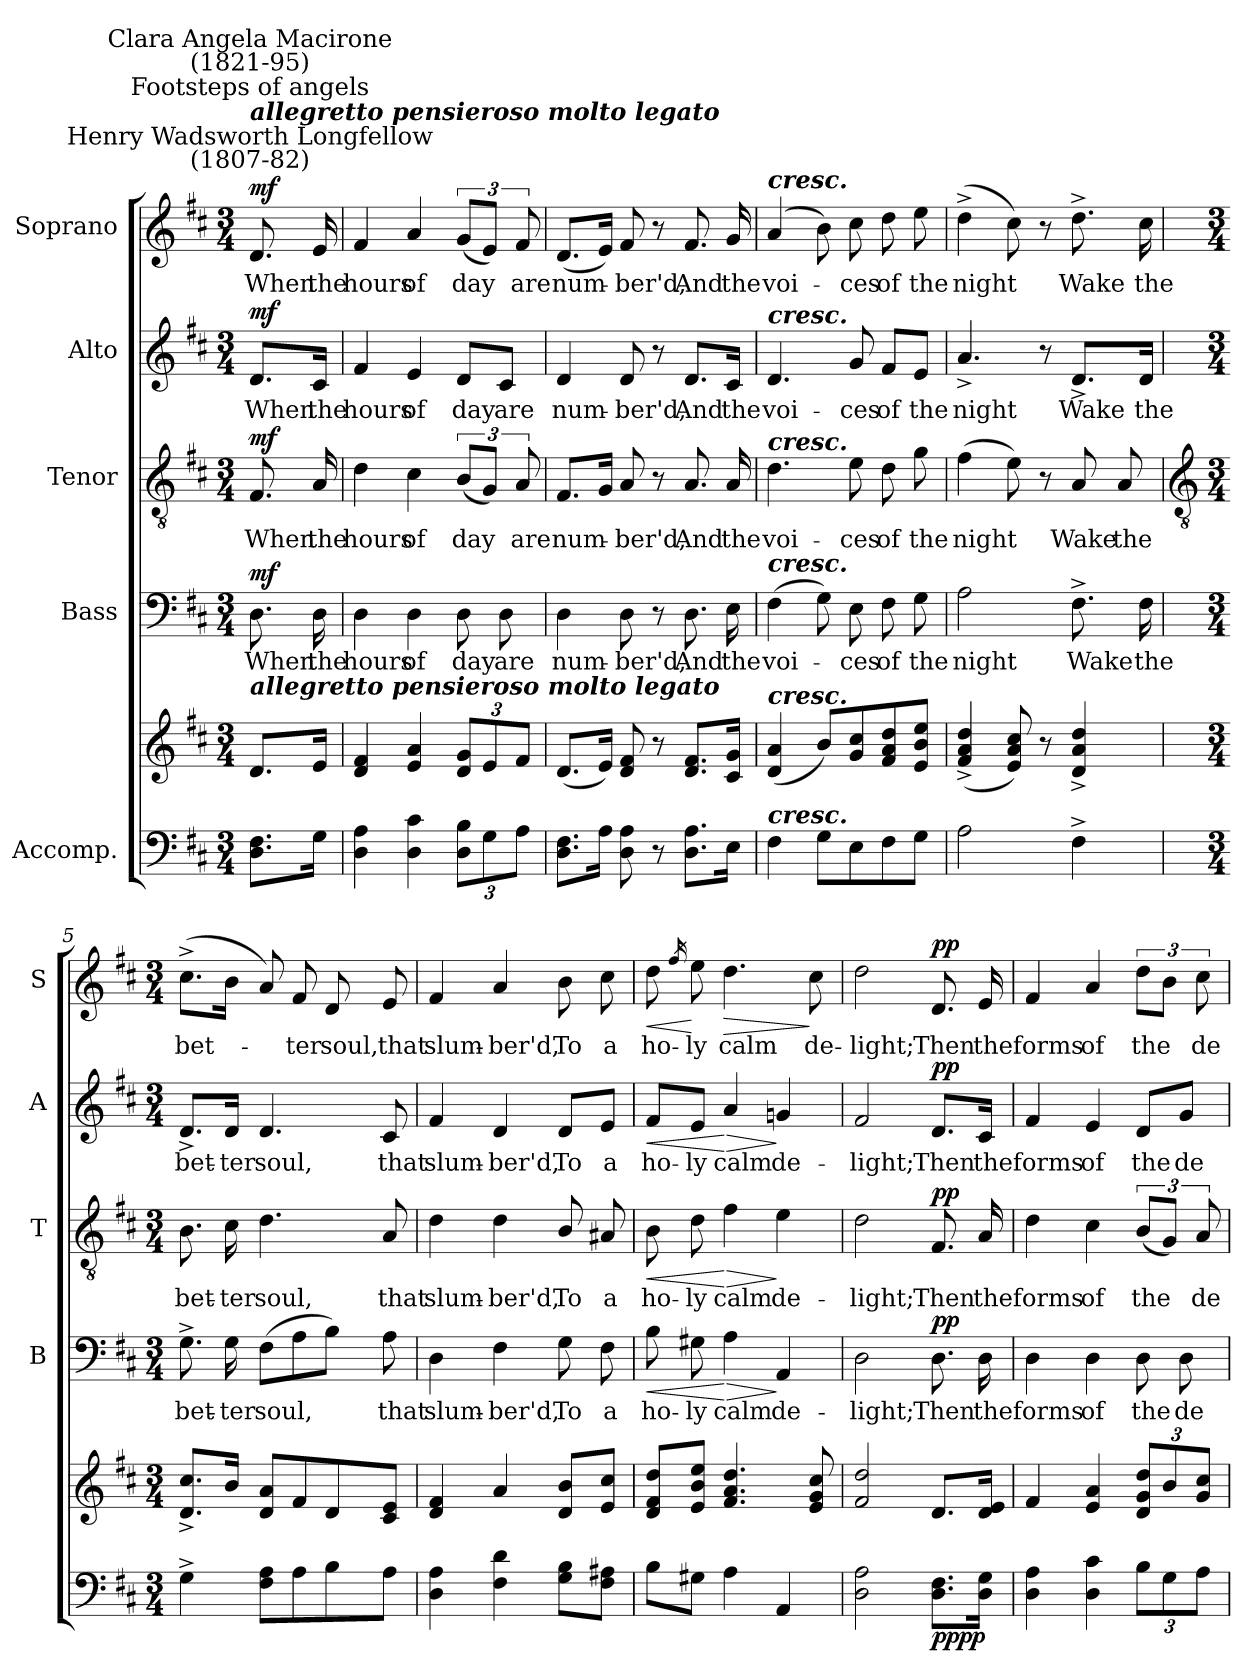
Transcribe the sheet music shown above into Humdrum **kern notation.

**kern	**kern	**dynam	**kern	**text	**dynam	**kern	**text	**dynam	**kern	**text	**dynam	**kern	**text	**dynam
*part5	*part5	*part5	*part4	*part4	*part4	*part3	*part3	*part3	*part2	*part2	*part2	*part1	*part1	*part1
*staff6	*staff5	*staff5/6	*staff4	*staff4	*staff4	*staff3	*staff3	*staff3	*staff2	*staff2	*staff2	*staff1	*staff1	*staff1
*I"Accomp.	*	*	*I"Bass	*	*	*I"Tenor	*	*	*I"Alto	*	*	*I"Soprano	*	*
*	*	*	*I'B	*	*	*I'T	*	*	*I'A	*	*	*I'S	*	*
*clefF4	*clefG2	*	*clefF4	*	*	*clefGv2	*	*	*clefG2	*	*	*clefG2	*	*
*k[f#c#]	*k[f#c#]	*	*k[f#c#]	*	*	*k[f#c#]	*	*	*k[f#c#]	*	*	*k[f#c#]	*	*
*D:	*D:	*	*D:	*	*	*D:	*	*	*D:	*	*	*D:	*	*
*M3/4	*M3/4	*	*M3/4	*	*	*M3/4	*	*	*M3/4	*	*	*M3/4	*	*
*MM69	*MM69	*	*MM69	*	*	*MM69	*	*	*MM69	*	*	*MM69	*	*
=	=	=	=	=	=	=	=	=	=	=	=	=	=	=
!	!	!	!	!	!	!	!	!	!	!	!	!LO:TX:a:cj:t=Henry Wadsworth Longfellow\n(1807-82)	!	!
!	!	!	!	!	!	!	!	!	!	!	!	!LO:TX:a:Bi:t=allegretto pensieroso molto legato	!	!
!	!	!	!	!	!	!	!	!	!	!	!	!LO:TX:a:cj:t=Footsteps of angels	!	!
!	!	!	!	!	!	!	!	!	!	!	!	!LO:TX:a:cj:t=Clara Angela Macirone\n(1821-95)	!	!
!	!LO:TX:a:Bi:t=allegretto pensieroso molto legato	!	!	!	!	!	!	!	!	!	!	!	!	!
!	!	!LO:DY:b=2	!	!LO:LY:b	!	!	!LO:LY:b	!	!	!LO:LY:b	!	!	!LO:LY:b	!
!	!	!LO:DY:n=1:b	!	!	!LO:DY:b	!	!	!LO:DY:b	!	!	!LO:DY:b	!	!	!LO:DY:b
8.D 8.F#L	8.dL	mf mf	8.D	When	mf	8.F#	When	mf	8.d/L	When	mf	8.d	When	mf
!	!	!	!	!LO:LY:b	!	!	!LO:LY:b	!	!	!LO:LY:b	!	!	!LO:LY:b	!
16GJ	16eJ	.	16D	the	.	16A	the	.	16c#/Jk	the	.	16e	the	.
=1	=1	=1	=1	=1	=1	=1	=1	=1	=1	=1	=1	=1	=1	=1
!	!	!	!	!LO:LY:b	!	!	!LO:LY:b	!	!	!LO:LY:b	!	!	!LO:LY:b	!
4D 4A	4d 4f#	.	4D	hours	.	4d	hours	.	4f#	hours	.	4f#	hours	.
!	!	!	!	!LO:LY:b	!	!	!LO:LY:b	!	!	!LO:LY:b	!	!	!LO:LY:b	!
4D 4c#	4e 4a	.	4D	of	.	4c#	of	.	4e	of	.	4a	of	.
!	!	!	!	!LO:LY:b	!	!	!LO:LY:b	!	!	!LO:LY:b	!	!	!LO:LY:b	!
12D 12BL	12d 12gL	.	8D	day	.	(<12BL	day	.	8d/L	day	.	(<12gL	day	.
12G	12e	.	.	.	.	12GJ)	.	.	.	.	.	12eJ)	.	.
!	!	!	!	!LO:LY:b	!	!	!	!	!	!LO:LY:b	!	!	!	!
.	.	.	8D	are	.	.	.	.	8c#/J	are	.	.	.	.
!	!	!	!	!	!	!	!LO:LY:b	!	!	!	!	!	!LO:LY:b	!
12AJ	12f#J	.	.	.	.	12A	are	.	.	.	.	12f#	are	.
=2	=2	=2	=2	=2	=2	=2	=2	=2	=2	=2	=2	=2	=2	=2
!	!	!	!	!LO:LY:b	!	!	!LO:LY:b	!	!	!LO:LY:b	!	!	!LO:LY:b	!
8.D 8.F#L	(<8.dL	.	4D	num-	.	8.F#L	num-	.	4d	num-	.	(<8.dL	num-	.
16AJ	16eJ)	.	.	.	.	16GJ	.	.	.	.	.	16eJ)	.	.
!	!	!	!	!LO:LY:b	!	!	!LO:LY:b	!	!	!LO:LY:b	!	!	!LO:LY:b	!
8D 8A	8d 8f#	.	8D	-ber'd,	.	8A	ber'd,	.	8d	-ber'd,	.	8f#	ber'd,	.
8r	8r	.	8r	.	.	8r	.	.	8r	.	.	8r	.	.
!	!	!	!	!LO:LY:b	!	!	!LO:LY:b	!	!	!LO:LY:b	!	!	!LO:LY:b	!
8.D 8.AL	8.d 8.f#L	.	8.D	And	.	8.A	And	.	8.d/L	And	.	8.f#	And	.
!	!	!	!	!LO:LY:b	!	!	!LO:LY:b	!	!	!LO:LY:b	!	!	!LO:LY:b	!
16EJ	16c# 16gJ	.	16E	the	.	16A	the	.	16c#/Jk	the	.	16g	the	.
=3	=3	=3	=3	=3	=3	=3	=3	=3	=3	=3	=3	=3	=3	=3
!	!	!	!	!	!	!	!	!	!	!	!	!LO:TX:a:Bi:t=cresc.	!	!
!	!	!	!	!	!	!	!	!	!LO:TX:a:Bi:t=cresc.	!	!	!	!	!
!	!	!	!	!	!	!LO:TX:a:Bi:t=cresc.	!	!	!	!	!	!	!	!
!	!	!	!LO:TX:a:Bi:t=cresc.	!	!	!	!	!	!	!	!	!	!	!
!	!LO:TX:a:Bi:t=cresc.	!	!	!	!	!	!	!	!	!	!	!	!	!
!LO:TX:a:Bi:t=cresc.	!	!	!	!	!	!	!	!	!	!	!	!	!	!
!	!	!	!	!LO:LY:b	!	!	!LO:LY:b	!	!	!LO:LY:b	!	!	!LO:LY:b	!
4F#	(4d 4a	.	(>4F#	voi-	.	4.d	voi-	.	4.d	voi-	.	(<4a	voi-	.
8GL	8bL)	.	8G)	.	.	.	.	.	.	.	.	8b)	.	.
!	!	!	!	!LO:LY:b	!	!	!LO:LY:b	!	!	!LO:LY:b	!	!	!LO:LY:b	!
8E	8g 8cc#	.	8E	ces	.	8e	-ces	.	8g	-ces	.	8cc#	ces	.
!	!	!	!	!LO:LY:b	!	!	!LO:LY:b	!	!	!LO:LY:b	!	!	!LO:LY:b	!
8F#	8f# 8a 8dd	.	8F#	of	.	8d	of	.	8f#/L	of	.	8dd	of	.
!	!	!	!	!LO:LY:b	!	!	!LO:LY:b	!	!	!LO:LY:b	!	!	!LO:LY:b	!
8GJ	8e 8b 8eeJ	.	8G	the	.	8g	the	.	8e/J	the	.	8ee	the	.
=4	=4	=4	=4	=4	=4	=4	=4	=4	=4	=4	=4	=4	=4	=4
!	!	!	!	!LO:LY:b	!	!	!LO:LY:b	!	!	!LO:LY:b	!	!	!LO:LY:b	!
2A	(<4f#^ 4a^ 4dd^	.	2A	night	.	(>4f#	night	.	4.a^	night	.	(>4dd^	night	.
.	8e 8a 8cc#)	.	.	.	.	8e)	.	.	.	.	.	8cc#)	.	.
.	8r	.	.	.	.	8r	.	.	8r	.	.	8r	.	.
!	!	!	!	!LO:LY:b	!	!	!LO:LY:b	!	!	!LO:LY:b	!	!	!LO:LY:b	!
4F#^	4d^ 4a^ 4dd^	.	8.F#^	Wake	.	8A	Wake	.	8.d^/L	Wake	.	8.dd^	Wake	.
!	!	!	!	!	!	!	!LO:LY:b	!	!	!	!	!	!	!
.	.	.	.	.	.	8A	the	.	.	.	.	.	.	.
!	!	!	!	!LO:LY:b	!	!	!	!	!	!LO:LY:b	!	!	!LO:LY:b	!
.	.	.	16F#	the	.	.	.	.	16d/Jk	the	.	16cc#	the	.
!!LO:LB:g=z
=5	=5	=5	=5	=5	=5	=5	=5	=5	=5	=5	=5	=5	=5	=5
*	*	*	*	*	*	*clefGv2	*	*	*	*	*	*	*	*
*M3/4	*M3/4	*	*M3/4	*	*	*M3/4	*	*	*M3/4	*	*	*M3/4	*	*
!	!	!	!	!LO:LY:b	!	!	!LO:LY:b	!	!	!LO:LY:b	!	!	!LO:LY:b	!
4G^	8.d^ 8.cc#^L	.	8.G^	bet-	.	8.B	bet-	.	8.d^/L	bet-	.	(>8.cc#^L	bet-	.
!	!	!	!	!LO:LY:b	!	!	!LO:LY:b	!	!	!LO:LY:b	!	!	!	!
.	16bJ	.	16G	-ter	.	16c#	-ter	.	16d/Jk	-ter	.	16bJ	.	.
!	!	!	!	!LO:LY:b	!	!	!LO:LY:b	!	!	!LO:LY:b	!	!	!	!
8F# 8AL	8d 8aL	.	(>8F#L	soul,	.	4.d	soul,	.	4.d	soul,	.	8a)	.	.
!	!	!	!	!	!	!	!	!	!	!	!	!	!LO:LY:b	!
8A	8f#	.	8A	.	.	.	.	.	.	.	.	8f#	ter	.
!	!	!	!	!	!	!	!	!	!	!	!	!	!LO:LY:b	!
8B	8d	.	8BJ)	.	.	.	.	.	.	.	.	8d	soul,	.
!	!	!	!	!LO:LY:b	!	!	!LO:LY:b	!	!	!LO:LY:b	!	!	!LO:LY:b	!
8AJ	8c# 8eJ	.	8A	that	.	8A	that	.	8c#	that	.	8e	that	.
=6	=6	=6	=6	=6	=6	=6	=6	=6	=6	=6	=6	=6	=6	=6
!	!	!	!	!LO:LY:b	!	!	!LO:LY:b	!	!	!LO:LY:b	!	!	!LO:LY:b	!
4D 4A	4d 4f#	.	4D	slum-	.	4d	slum-	.	4f#	slum-	.	4f#	slum-	.
!	!	!	!	!LO:LY:b	!	!	!LO:LY:b	!	!	!LO:LY:b	!	!	!LO:LY:b	!
4F# 4d	4a	.	4F#	-ber'd,	.	4d	-ber'd,	.	4d	-ber'd,	.	4a	-ber'd,	.
!	!	!	!	!LO:LY:b	!	!	!LO:LY:b	!	!	!LO:LY:b	!	!	!LO:LY:b	!
8G 8BL	8d 8bL	.	8G	To	.	8B/	To	.	8d/L	To	.	8b	To	.
!	!	!	!	!LO:LY:b	!	!	!LO:LY:b	!	!	!LO:LY:b	!	!	!LO:LY:b	!
8F# 8A#XJ	8e 8cc#J	.	8F#	a	.	8A#X	a	.	8e/J	a	.	8cc#	a	.
=7	=7	=7	=7	=7	=7	=7	=7	=7	=7	=7	=7	=7	=7	=7
!	!	!	!	!LO:LY:b	!LO:HP:b	!	!LO:LY:b	!LO:HP:b	!	!LO:LY:b	!LO:HP:b	!	!LO:LY:b	!LO:HP:b
8BL	8d 8f# 8ddL	.	8B	ho-	<	8B	ho-	<	8f#/L	ho-	<	8dd	ho-	<
.	.	.	.	.	.	.	.	.	.	.	.	16qff#/	.	.
!	!	!	!	!LO:LY:b	!	!	!LO:LY:b	!	!	!LO:LY:b	!	!	!LO:LY:b	!
8G#XJ	8e 8b 8eeJ	.	8G#X	-ly	.	8d	-ly	.	8e/J	-ly	.	8ee	-ly	[
!	!	!	!	!LO:LY:b	!LO:HP:n=1:b	!	!LO:LY:b	!LO:HP:n=1:b	!	!LO:LY:b	!LO:HP:n=1:b	!	!LO:LY:b	!LO:HP:b
4A	4.f# 4.a 4.dd	.	4A	calm	[ >	4f#	calm	[ >	4a	calm	[ >	4.dd	calm	>
!	!	!	!	!LO:LY:b	!	!	!LO:LY:b	!	!	!LO:LY:b	!	!	!	!
4AA	.	.	4AA	de-	]	4e	de-	]	4gn	de-	]	.	.	.
!	!	!	!	!	!	!	!	!	!	!	!	!	!LO:LY:b	!
.	8e 8g 8cc#	.	.	.	.	.	.	.	.	.	.	8cc#	de-	]
=8	=8	=8	=8	=8	=8	=8	=8	=8	=8	=8	=8	=8	=8	=8
!	!	!	!	!LO:LY:b	!	!	!LO:LY:b	!	!	!LO:LY:b	!	!	!LO:LY:b	!
2D 2A	2f# 2dd	.	2D	-light;	.	2d	-light;	.	2f#	-light;	.	2dd	-light;	.
!	!	!LO:DY:b=2	!	!LO:LY:b	!	!	!LO:LY:b	!	!	!LO:LY:b	!	!	!LO:LY:b	!
!	!	!LO:DY:n=1:b	!	!	!LO:DY:b	!	!	!LO:DY:b	!	!	!LO:DY:b	!	!	!LO:DY:b
8.D 8.F#L	8.dL	pp pp	8.D	Then	pp	8.F#	Then	pp	8.d/L	Then	pp	8.d	Then	pp
!	!	!	!	!LO:LY:b	!	!	!LO:LY:b	!	!	!LO:LY:b	!	!	!LO:LY:b	!
16D 16GJ	16d 16eJ	.	16D	the	.	16A	the	.	16c#/Jk	the	.	16e	the	.
=9	=9	=9	=9	=9	=9	=9	=9	=9	=9	=9	=9	=9	=9	=9
!	!	!	!	!LO:LY:b	!	!	!LO:LY:b	!	!	!LO:LY:b	!	!	!LO:LY:b	!
4D 4A	4f#	.	4D	forms	.	4d	forms	.	4f#	forms	.	4f#	forms	.
!	!	!	!	!LO:LY:b	!	!	!LO:LY:b	!	!	!LO:LY:b	!	!	!LO:LY:b	!
4D 4c#	4e 4a	.	4D	of	.	4c#	of	.	4e	of	.	4a	of	.
!	!	!	!	!LO:LY:b	!	!	!LO:LY:b	!	!	!LO:LY:b	!	!	!LO:LY:b	!
12BL	12d 12g 12ddL	.	8D	the	.	(<12BL	the	.	8d/L	the	.	12ddL	the	.
12G	12b	.	.	.	.	12GJ)	.	.	.	.	.	12bJ	.	.
!	!	!	!	!LO:LY:b	!	!	!	!	!	!LO:LY:b	!	!	!	!
.	.	.	8D	de-	.	.	.	.	8g/J	de-	.	.	.	.
!	!	!	!	!	!	!	!LO:LY:b	!	!	!	!	!	!LO:LY:b	!
12AJ	12g 12cc#J	.	.	.	.	12A	de-	.	.	.	.	12cc#	de-	.
=	=	=	=	=	=	=	=	=	=	=	=	=	=	=
*-	*-	*-	*-	*-	*-	*-	*-	*-	*-	*-	*-	*-	*-	*-
